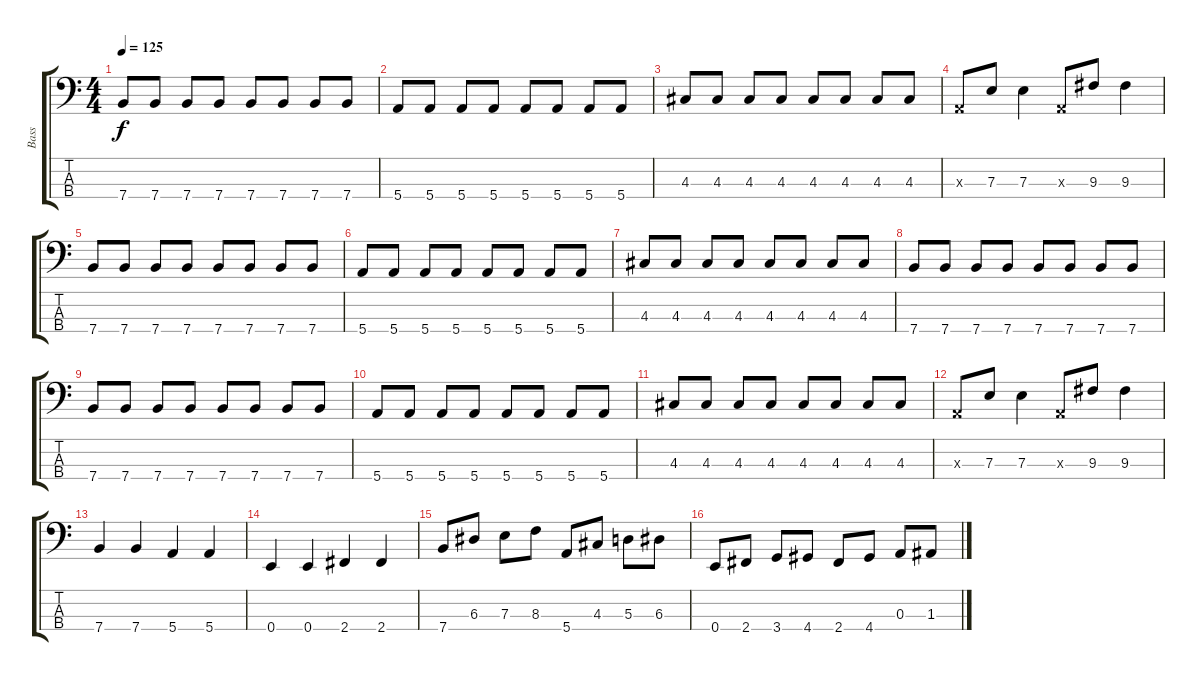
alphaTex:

\track ("Bass" "Bass") {instrument electricbasspick}
\staff {score tabs}
\tuning (G2 D2 A1 E1) {hide}
\ts (4 4)
\tempo 125
\clef f4
\ks c
7.4.8{dy f} 7.4.8 7.4.8 7.4.8 7.4.8 7.4.8 7.4.8 7.4.8 |
5.4.8 5.4.8 5.4.8 5.4.8 5.4.8 5.4.8 5.4.8 5.4.8 |
4.3.8 4.3.8 4.3.8 4.3.8 4.3.8 4.3.8 4.3.8 4.3.8 |
0.3{x}.8 7.3.8 7.3.4 0.3{x}.8 9.3.8 9.3.4 |
7.4.8 7.4.8 7.4.8 7.4.8 7.4.8 7.4.8 7.4.8 7.4.8 |
5.4.8 5.4.8 5.4.8 5.4.8 5.4.8 5.4.8 5.4.8 5.4.8 |
4.3.8 4.3.8 4.3.8 4.3.8 4.3.8 4.3.8 4.3.8 4.3.8 |
7.4.8 7.4.8 7.4.8 7.4.8 7.4.8 7.4.8 7.4.8 7.4.8 |
7.4.8 7.4.8 7.4.8 7.4.8 7.4.8 7.4.8 7.4.8 7.4.8 |
5.4.8 5.4.8 5.4.8 5.4.8 5.4.8 5.4.8 5.4.8 5.4.8 |
4.3.8 4.3.8 4.3.8 4.3.8 4.3.8 4.3.8 4.3.8 4.3.8 |
0.3{x}.8 7.3.8 7.3.4 0.3{x}.8 9.3.8 9.3.4 |
7.4.4 7.4.4 5.4.4 5.4.4 |
0.4.4 0.4.4 2.4.4 2.4.4 |
7.4.8 6.3.8 7.3.8 8.3.8 5.4.8 4.3.8 5.3.8 6.3.8 |
0.4.8 2.4.8 3.4.8 4.4.8 2.4.8 4.4.8 0.3.8 1.3.8
